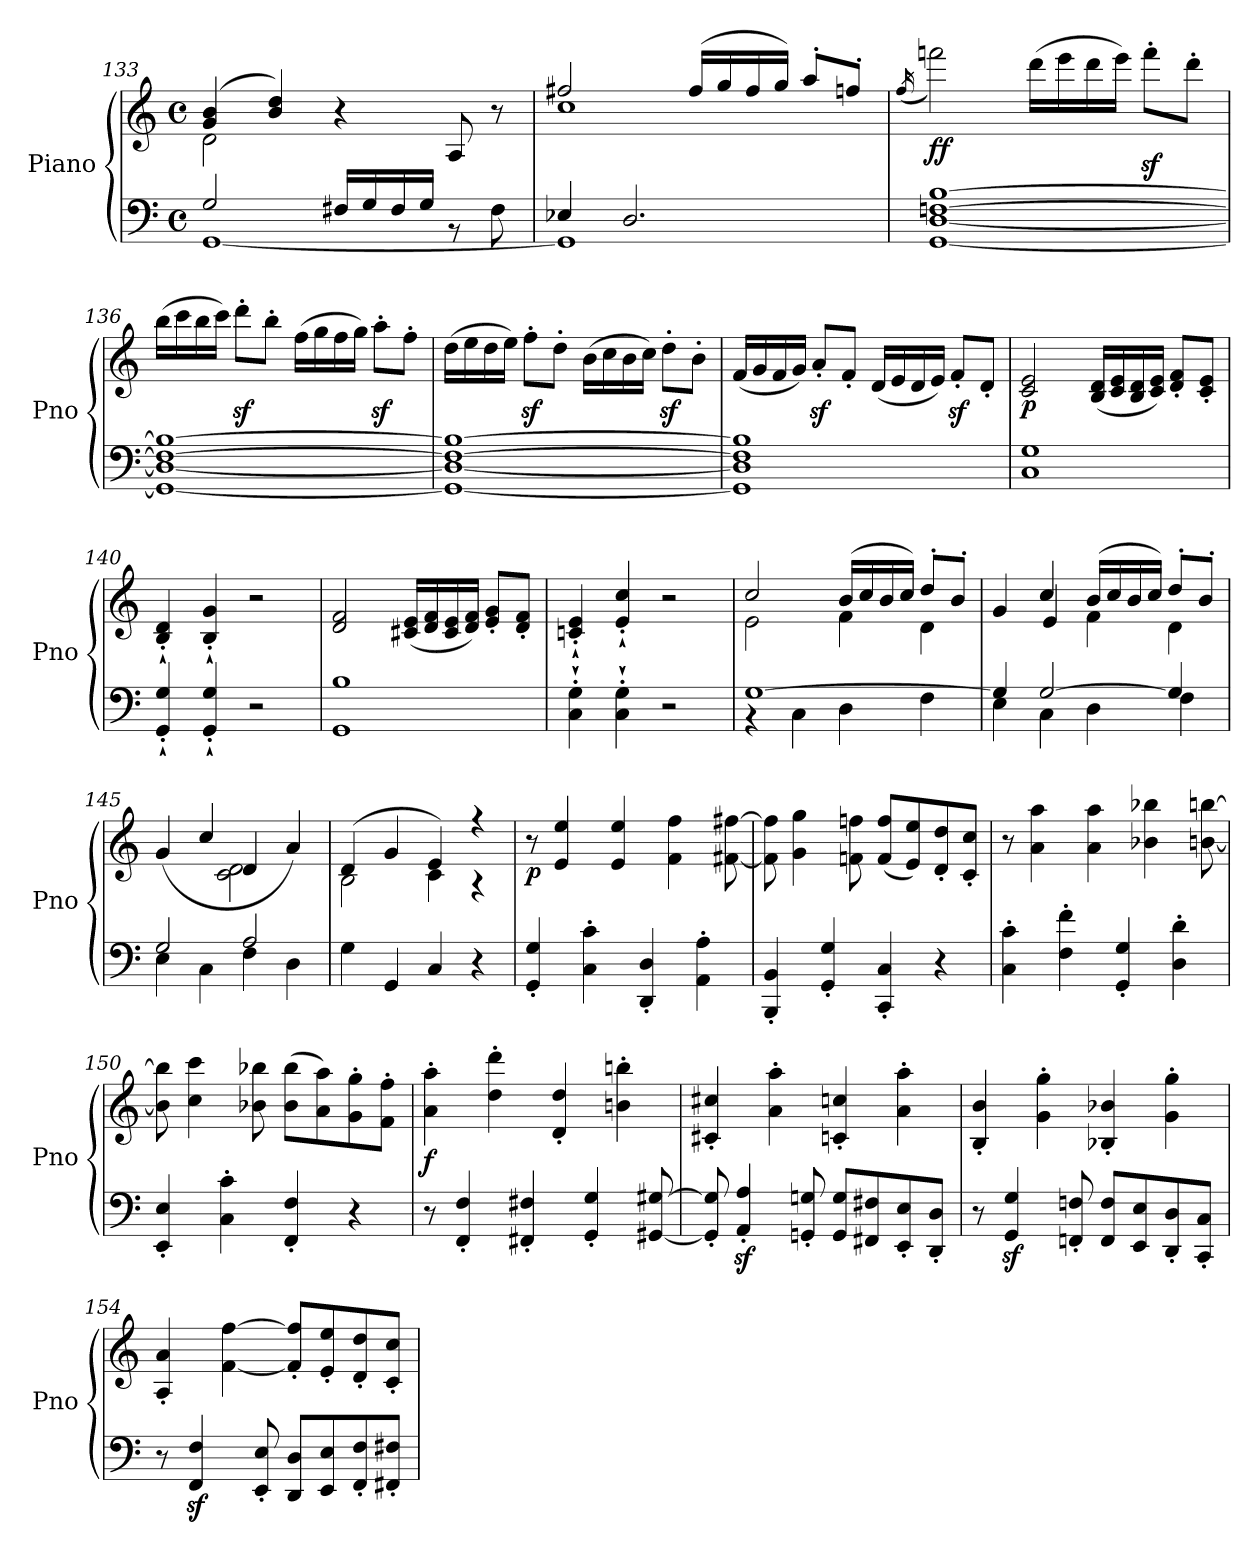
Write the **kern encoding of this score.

**kern	**kern	**dynam
*part1	*part1	*part1
*staff2	*staff1	*staff1/2
*I"Piano	*	*
*I'Pno	*	*
*clefF4	*clefG2	*
*k[]	*k[]	*
*M4/4	*M4/4	*
*met(c)	*met(c)	*
=133	=133	=133
*^	*^	*
2G/	[1GG	(>4g/ 4b/	2d\	.
.	.	4b/ 4dd/)	.	.
16F#X/LL	.	4r	2ryy	.
16G/	.	.	.	.
16F#/	.	.	.	.
16G/JJ	.	.	.	.
8rBB	.	8A/	.	.
8F#\	.	8r	.	.
=134	=134	=134	=134	=134
4E-X/	1GG]	2ff#X/	1cc	.
2.D/	.	.	.	.
.	.	(>16ff#/LL	.	.
.	.	16gg/	.	.
.	.	16ff#/	.	.
.	.	16gg/JJ)	.	.
.	.	8aa'/L	.	.
.	.	8ffn'/J	.	.
*v	*v	*	*	*
*	*v	*v	*
=135	=135	=135
.	(<16qff/	.
!	!	!LO:DY:b
[1GG [1D [1Fn [1B	2fffn\)	ff
.	(>16ddd\LL	.
.	16eee\	.
.	16ddd\	.
.	16eee\JJ)	.
.	8fffz<'\L	.
.	8ddd'\J	.
=136	=136	=136
1GG_ 1D_ 1F_ 1B_	(>16bb\LL	.
.	16ccc\	.
.	16bb\	.
.	16ccc\JJ)	.
.	8dddz<'\L	.
.	8bb'\J	.
.	(>16ff\LL	.
.	16gg\	.
.	16ff\	.
.	16gg\JJ)	.
.	8aaz<'\L	.
.	8ff'\J	.
=137	=137	=137
1GG_ 1D_ 1F_ 1B_	(>16dd\LL	.
.	16ee\	.
.	16dd\	.
.	16ee\JJ)	.
.	8ffz<'\L	.
.	8dd'\J	.
.	(>16b\LL	.
.	16cc\	.
.	16b\	.
.	16cc\JJ)	.
.	8ddz<'\L	.
.	8b'\J	.
=138	=138	=138
1GG] 1D] 1F] 1B]	(<16f/LL	.
.	16g/	.
.	16f/	.
.	16g/JJ)	.
.	8az<'/L	.
.	8f'/J	.
.	(<16d/LL	.
.	16e/	.
.	16d/	.
.	16e/JJ)	.
.	8fz<'/L	.
.	8d'/J	.
=139	=139	=139
!	!	!LO:DY:b
1C 1G	2c/ 2e/	p
.	(<16B/ 16d/LL	.
.	16c/ 16e/	.
.	16B/ 16d/	.
.	16c/ 16e/JJ)	.
.	8d/' 8f/'L	.
.	8c/' 8e/'J	.
=140	=140	=140
4GG/'` 4G/'`	4B/'` 4d/'`	.
4GG/'` 4G/'`	4B/'` 4g/'`	.
2r	2r	.
=141	=141	=141
1GG 1B	2d/ 2f/	.
.	(<16c#X/ 16e/LL	.
.	16d/ 16f/	.
.	16c#/ 16e/	.
.	16d/ 16f/JJ)	.
.	8e/' 8g/'L	.
.	8d/' 8f/'J	.
=142	=142	=142
4C\'` 4G\'`	4cn/'` 4e/'`	.
4C\'` 4G\'`	4e/'` 4cc/'`	.
2r	2r	.
=143	=143	=143
*^	*^	*
[1G	4rBB	2cc/	2e\	.
.	4C\	.	.	.
.	4D\	(>16b/LL	4f\	.
.	.	16cc/	.	.
.	.	16b/	.	.
.	.	16cc/JJ)	.	.
.	4F\	8dd'/L	4d\	.
.	.	8b'/J	.	.
=144	=144	=144	=144	=144
4G/]	4E\	4g/	4ryy	.
[2G/	4C\	4cc/	4e/	.
.	4D\	(>16b/LL	4f\	.
.	.	16cc/	.	.
.	.	16b/	.	.
.	.	16cc/JJ)	.	.
4G/]	4F\	8dd'/L	4d\	.
.	.	8b'/J	.	.
=145	=145	=145	=145	=145
2G/	4E\	(>4g/	2ryy	.
.	4C\	4cc/	.	.
2A/	4F\	4d/	2c\ 2d\	.
.	4D\	4a/)	.	.
*v	*v	*	*	*
=146	=146	=146	=146
4G\	(>4d/	2B\	.
4GG/	4g/	.	.
4C/	4e/)	4c\	.
4r	4r	4r	.
=147	=147	=147	=147
!	!	!	!LO:DY:b
*	*v	*v	*
4GG/' 4G/'	8r	p
.	4e/ 4ee/	.
4C\' 4c\'	.	.
.	4e/ 4ee/	.
4DD/' 4D/'	.	.
.	4f\ 4ff\	.
4AA\' 4A\'	.	.
.	[8f#X\ [8ff#X\	.
=148	=148	=148
4BBB/' 4BB/'	8f#\] 8ff#\]	.
.	4g\ 4gg\	.
4GG/' 4G/'	.	.
.	8fn\ 8ffn\	.
4CC/' 4C/'	(<8f/ 8ff/L	.
.	8e/ 8ee/)	.
4r	8d/' 8dd/'	.
.	8c/' 8cc/'J	.
=149	=149	=149
4C\' 4c\'	8r	.
.	4a\ 4aa\	.
4F\' 4f\'	.	.
.	4a\ 4aa\	.
4GG/' 4G/'	.	.
.	4b-X\ 4bb-X\	.
4D\' 4d\'	.	.
.	[8bn\ [8bbn\	.
=150	=150	=150
4EE/' 4E/'	8b\] 8bb\]	.
.	4cc\ 4ccc\	.
4C\' 4c\'	.	.
.	8b-X\ 8bb-X\	.
4FF/' 4F/'	(>8b-\ 8bb-\L	.
.	8a\ 8aa\)	.
4r	8g\' 8gg\'	.
.	8f\' 8ff\'J	.
=151	=151	=151
!	!	!LO:DY:b
8r	4a\' 4aa\'	f
4FF/' 4F/'	.	.
.	4dd\' 4ddd\'	.
4FF#X/' 4F#X/'	.	.
.	4d/' 4dd/'	.
4GG/' 4G/'	.	.
.	4bn\' 4bbn\'	.
[8GG#X/ [8G#X/	.	.
=152	=152	=152
8GG#/]' 8G#/]'	4c#X/' 4cc#X/'	.
4AA/z<' 4A/z<'	.	.
.	4a\' 4aa\'	.
8GGn/' 8Gn/'	.	.
8GG/ 8G/L	4cn/' 4ccn/'	.
8FF#X/ 8F#X/	.	.
8EE/' 8E/'	4a\' 4aa\'	.
8DD/' 8D/'J	.	.
=153	=153	=153
8r	4B/' 4b/'	.
4GG/z< 4G/z<	.	.
.	4g\' 4gg\'	.
8FFn/' 8Fn/'	.	.
8FF/ 8F/L	4B-X/' 4b-X/'	.
8EE/ 8E/	.	.
8DD/' 8D/'	4g\' 4gg\'	.
8CC/' 8C/'J	.	.
=154	=154	=154
8r	4A/' 4a/'	.
4FF/z< 4F/z<	.	.
.	[4f\ [4ff\	.
8EE/' 8E/'	.	.
8DD/ 8D/L	8f/]' 8ff/]'L	.
8EE/ 8E/	8e/' 8ee/'	.
8FF/' 8F/'	8d/' 8dd/'	.
8FF#X/' 8F#X/'J	8c/' 8cc/'J	.
=	=	=
*-	*-	*-
